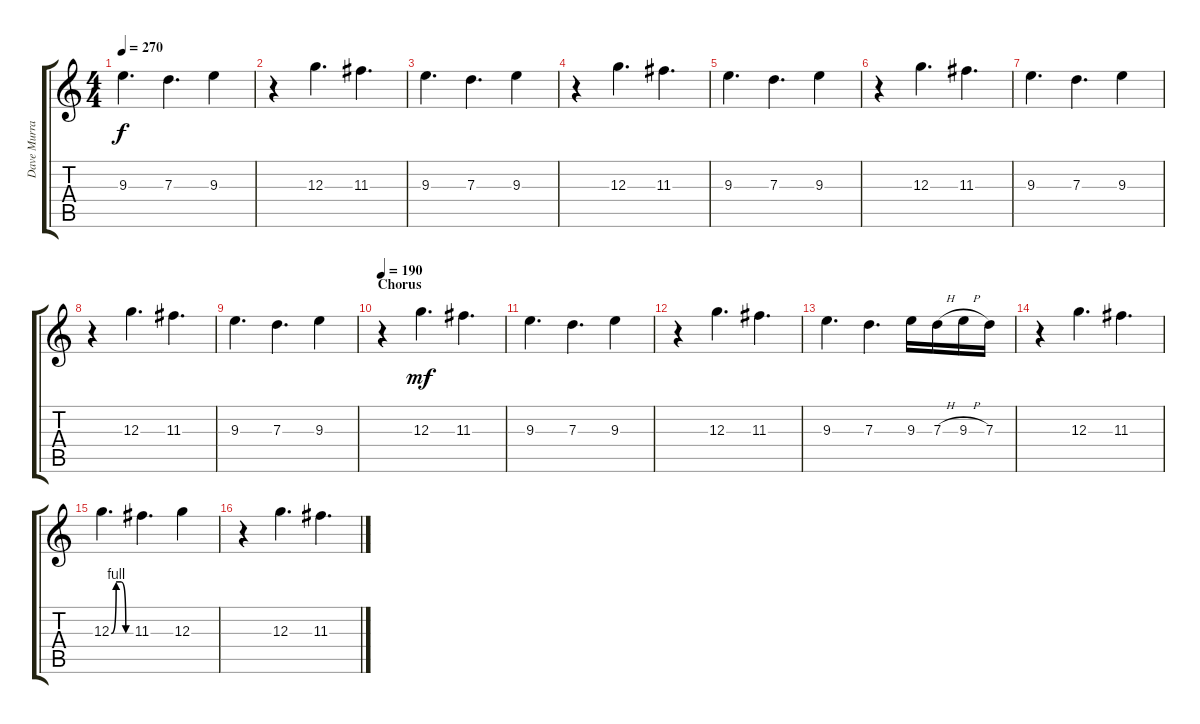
\track ("Dave Murray" "Dave Murra") {instrument overdrivenguitar}
\staff {score tabs}
\tuning (E4 B3 G3 D3 A2 E2) {hide}
\ts (4 4)
\tempo 270
\clef g2
\ks c
9.3.4{d dy f} 7.3.4{d} 9.3.4 |
r.4 12.3.4{d} 11.3.4{d} |
9.3.4{d} 7.3.4{d} 9.3.4 |
r.4 12.3.4{d} 11.3.4{d} |
9.3.4{d} 7.3.4{d} 9.3.4 |
r.4 12.3.4{d} 11.3.4{d} |
9.3.4{d} 7.3.4{d} 9.3.4 |
r.4 12.3.4{d} 11.3.4{d} |
9.3.4{d} 7.3.4{d} 9.3.4 |
\section ("" "Chorus")
\tempo 190
r.4 12.3.4{d dy mf} 11.3.4{d} |
9.3.4{d} 7.3.4{d} 9.3.4 |
r.4 12.3.4{d} 11.3.4{d} |
9.3.4{d} 7.3.4{d} 9.3.16 7.3{h}.16 9.3{h}.16 7.3.16 |
r.4 12.3.4{d} 11.3.4{d} |
12.3{be (custom 0 0 15 4 30 4 45 0 60 0)}.4{d} 11.3.4{d} 12.3.4 |
r.4 12.3.4{d} 11.3.4{d}
